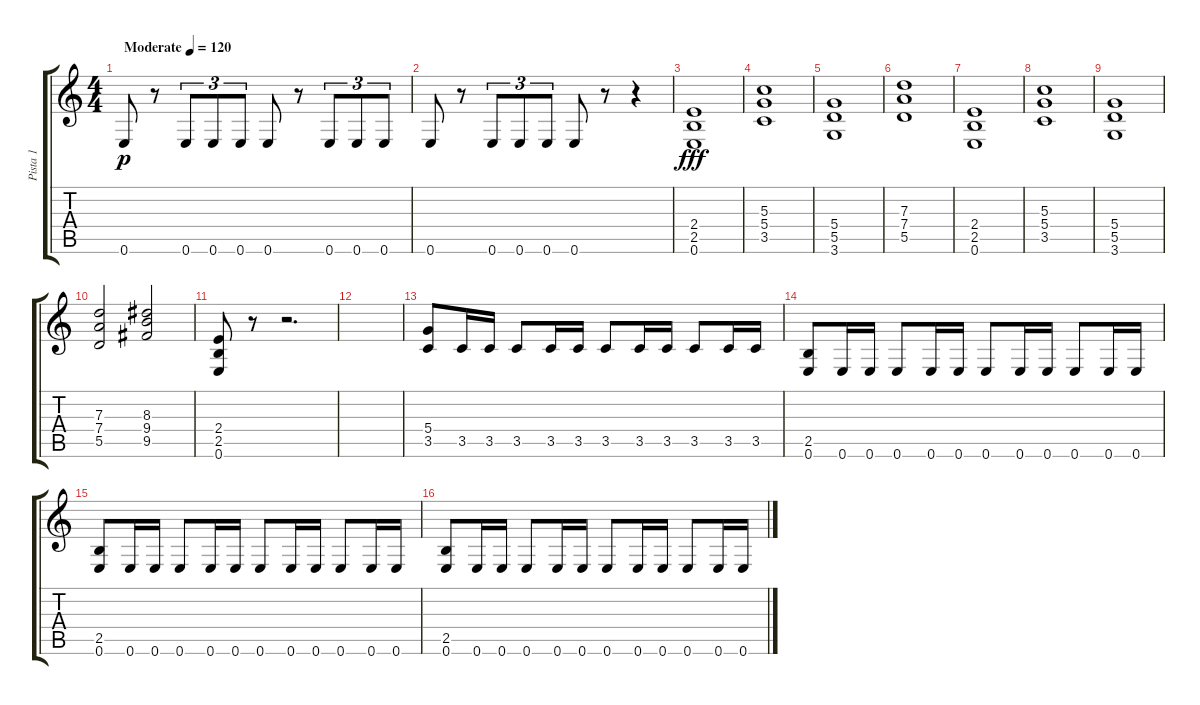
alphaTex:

\track ("Pista 1" "Pista 1") {instrument overdrivenguitar}
\staff {score tabs}
\tuning (E4 B3 G3 D3 A2 E2) {hide}
\ts (4 4)
\tempo (120 "Moderate")
\clef g2
\ks c
0.6.8{dy p instrument overdrivenguitar} r.8 0.6.8{tu (3 2)} 0.6.8{tu (3 2)} 0.6.8{tu (3 2)} 0.6.8 r.8 0.6.8{tu (3 2)} 0.6.8{tu (3 2)} 0.6.8{tu (3 2)} |
0.6.8 r.8 0.6.8{tu (3 2)} 0.6.8{tu (3 2)} 0.6.8{tu (3 2)} 0.6.8 r.8 r.4 |
(2.4 2.5 0.6).1{dy fff} |
(5.3 5.4 3.5).1 |
(5.4 5.5 3.6).1 |
(7.3 7.4 5.5).1 |
(2.4 2.5 0.6).1 |
(5.3 5.4 3.5).1 |
(5.4 5.5 3.6).1 |
(7.3 7.4 5.5).2 (8.3 9.4 9.5).2 |
(2.4 2.5 0.6).8 r.8 r.2{d} |
|
(5.4 3.5).8 3.5.16 3.5.16 3.5.8 3.5.16 3.5.16 3.5.8 3.5.16 3.5.16 3.5.8 3.5.16 3.5.16 |
(2.5 0.6).8 0.6.16 0.6.16 0.6.8 0.6.16 0.6.16 0.6.8 0.6.16 0.6.16 0.6.8 0.6.16 0.6.16 |
(2.5 0.6).8 0.6.16 0.6.16 0.6.8 0.6.16 0.6.16 0.6.8 0.6.16 0.6.16 0.6.8 0.6.16 0.6.16 |
(2.5 0.6).8 0.6.16 0.6.16 0.6.8 0.6.16 0.6.16 0.6.8 0.6.16 0.6.16 0.6.8 0.6.16 0.6.16
